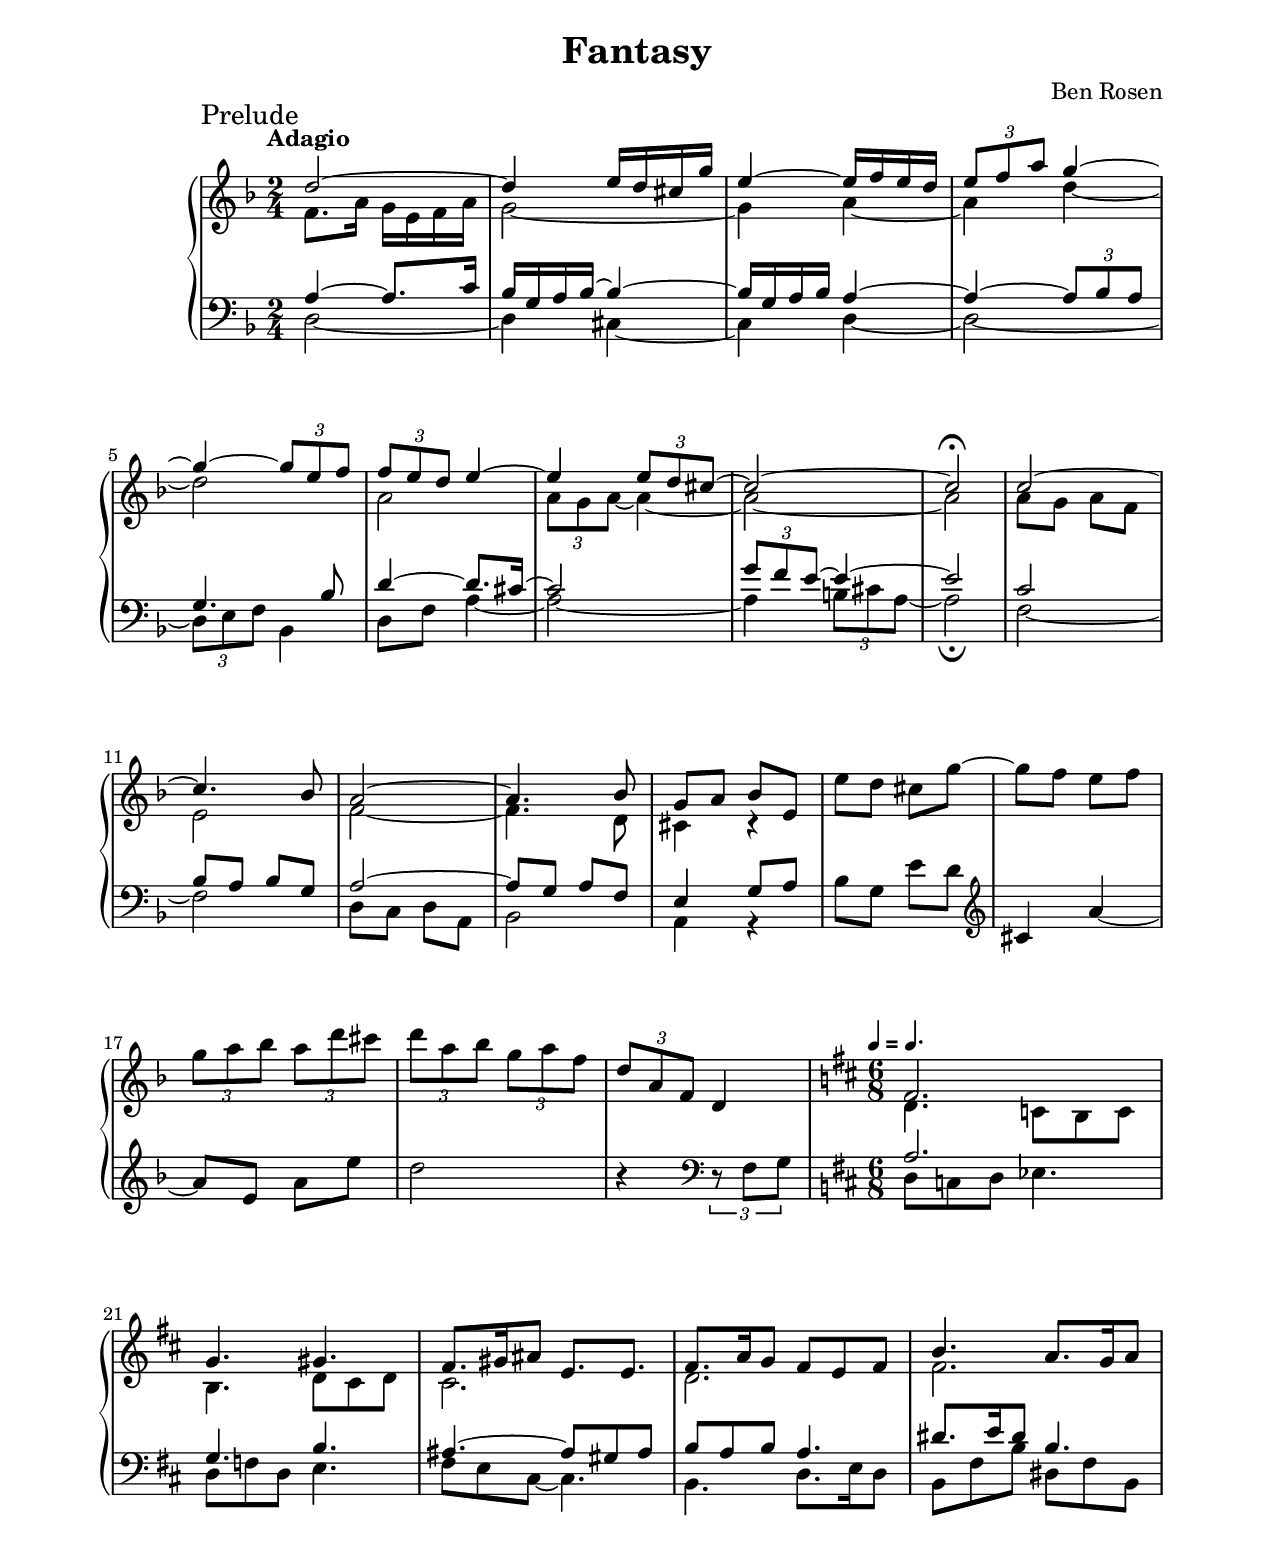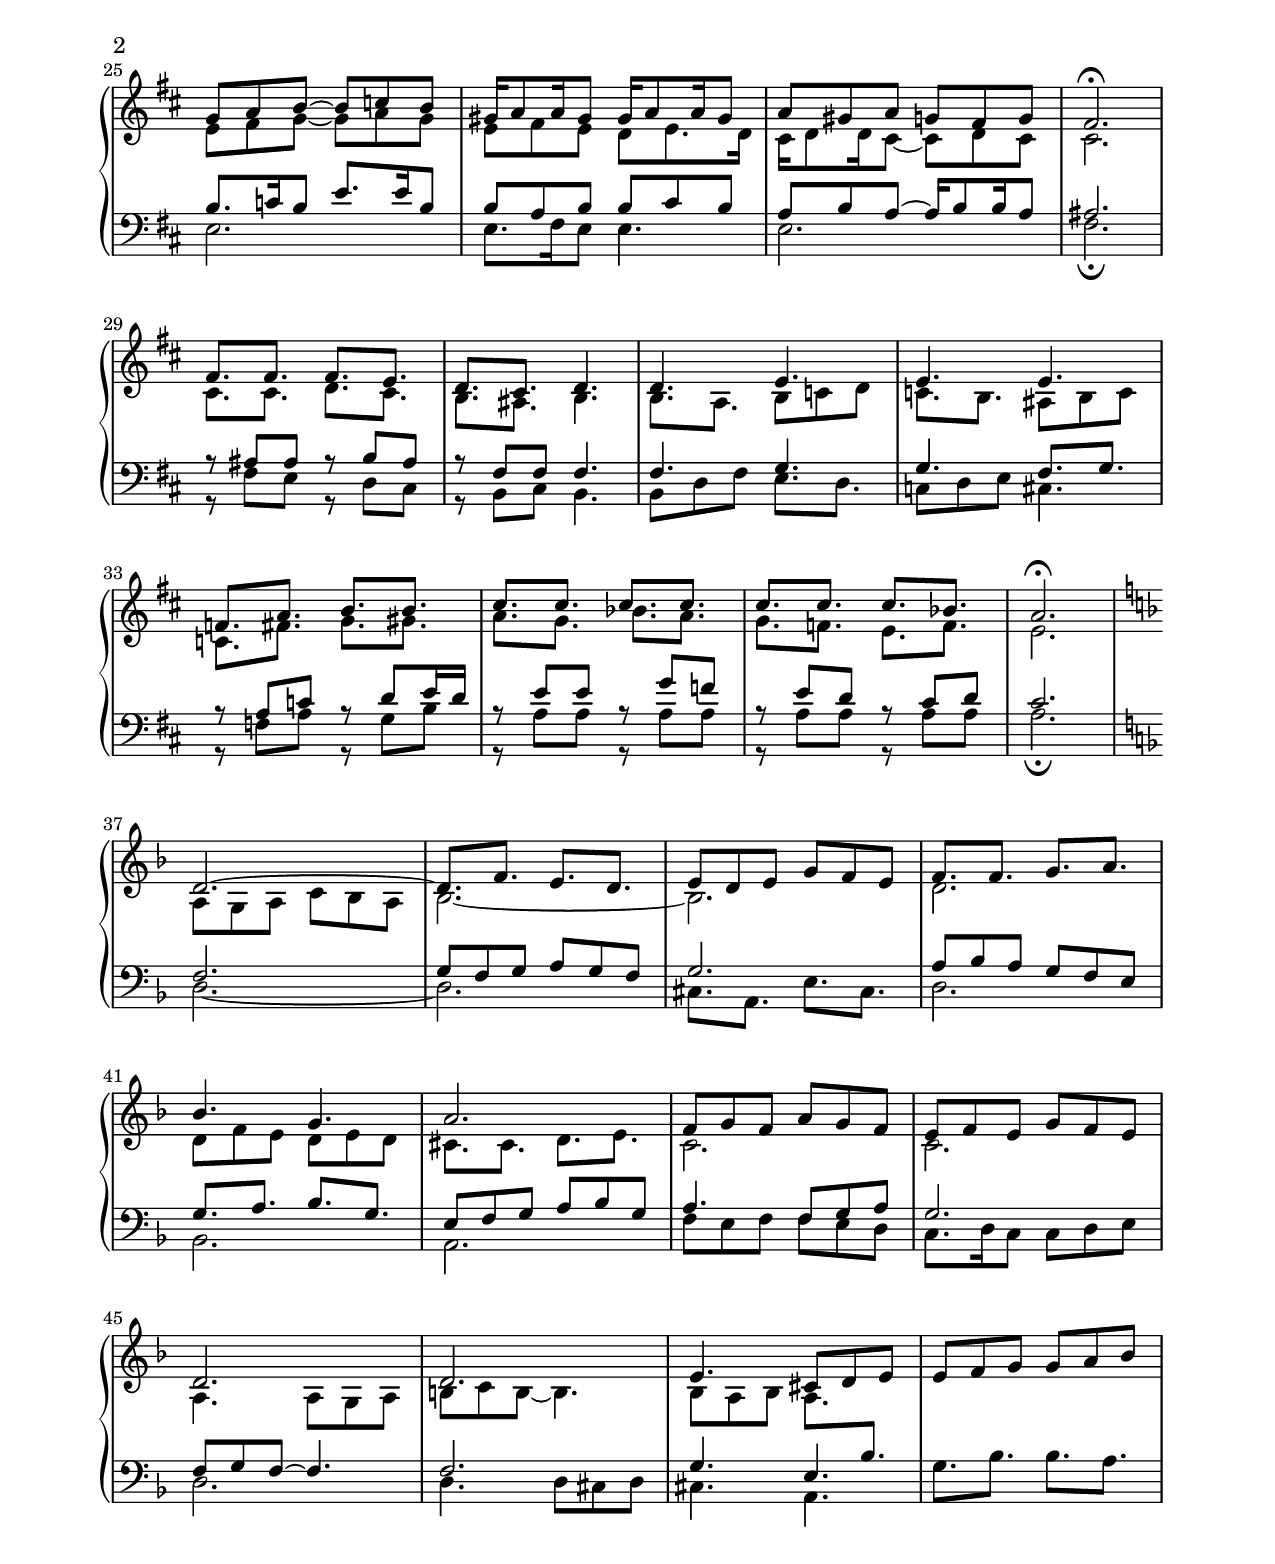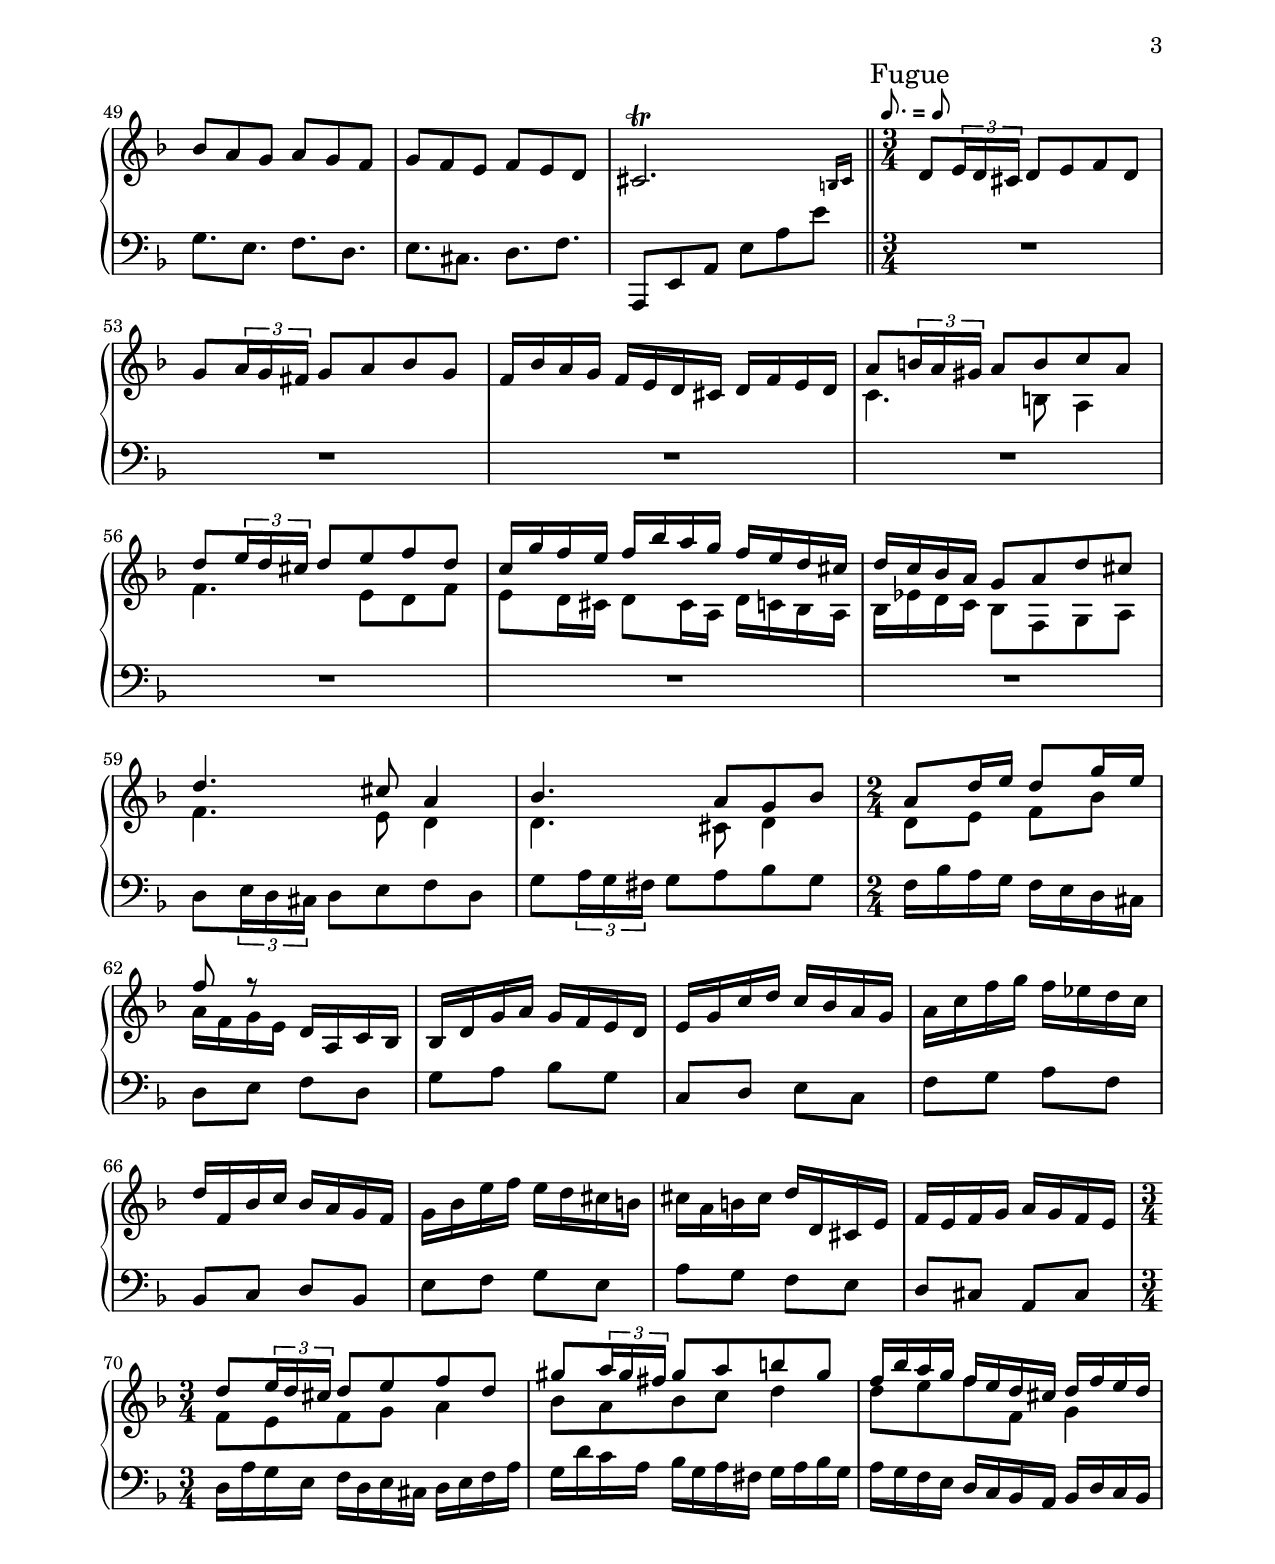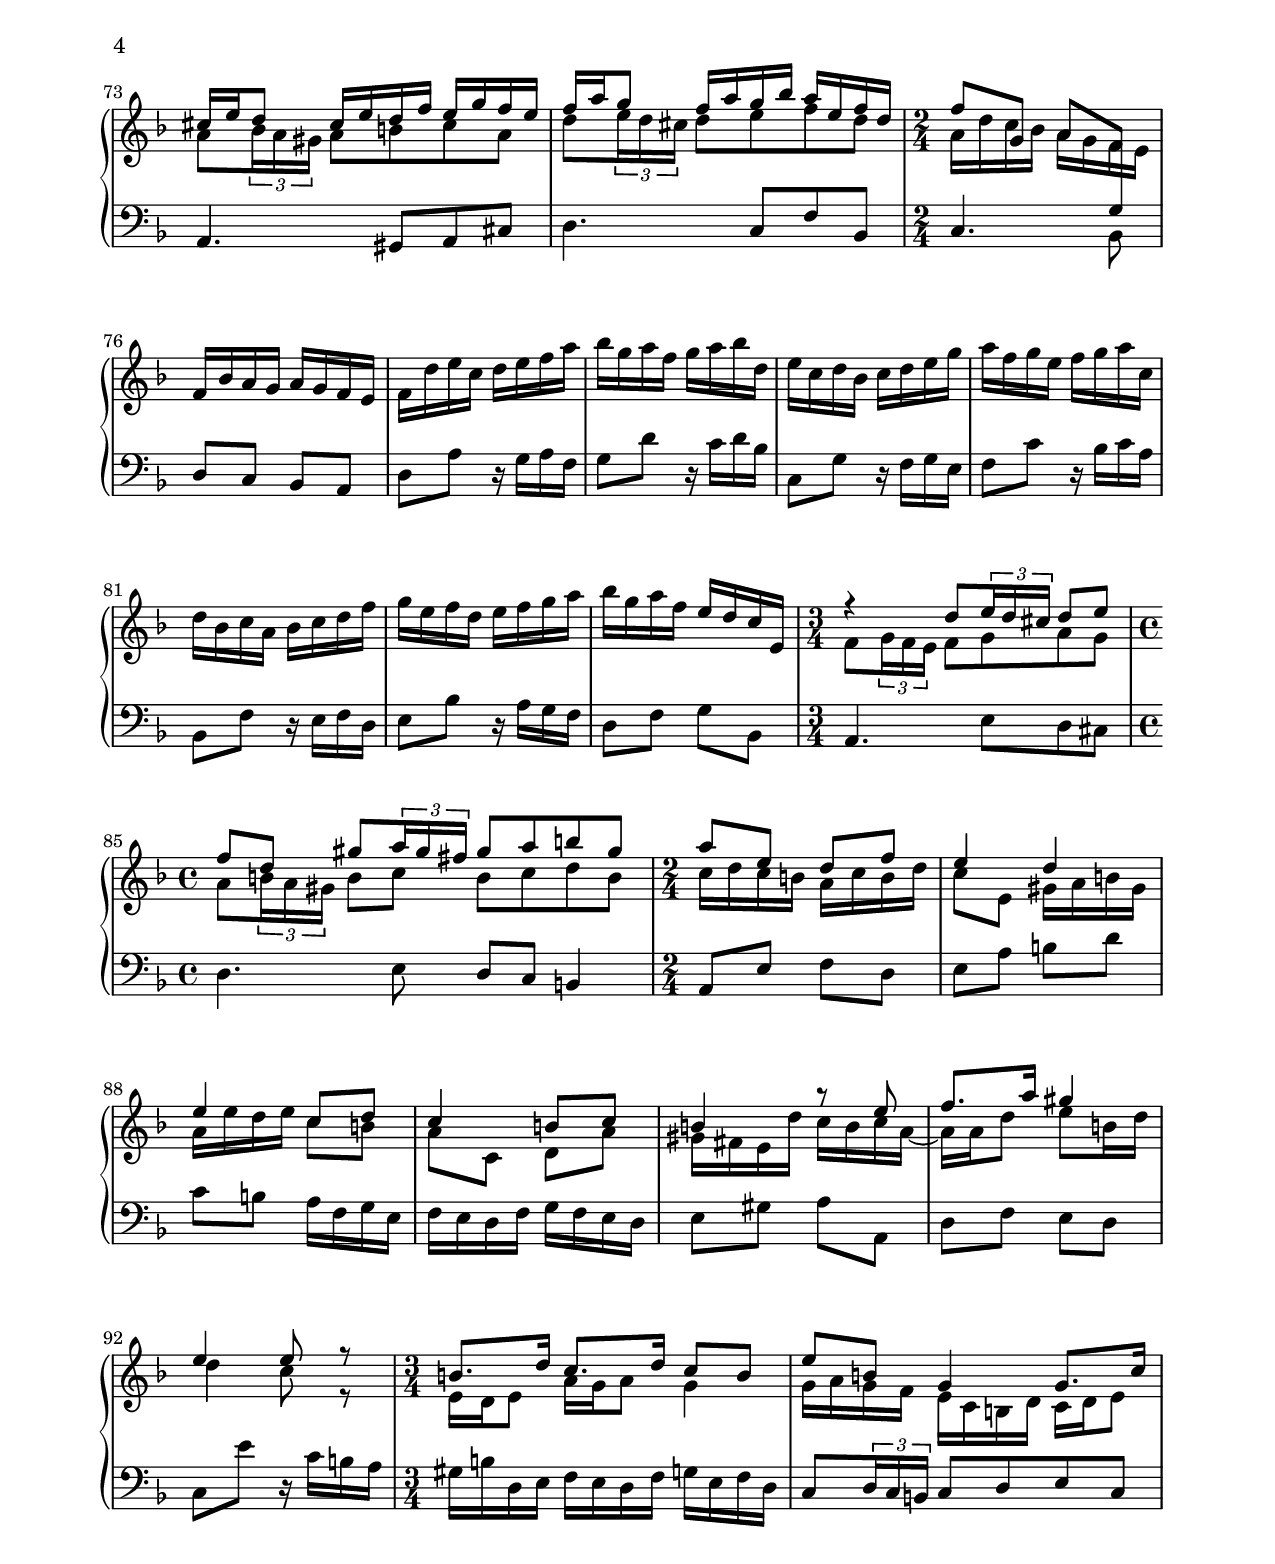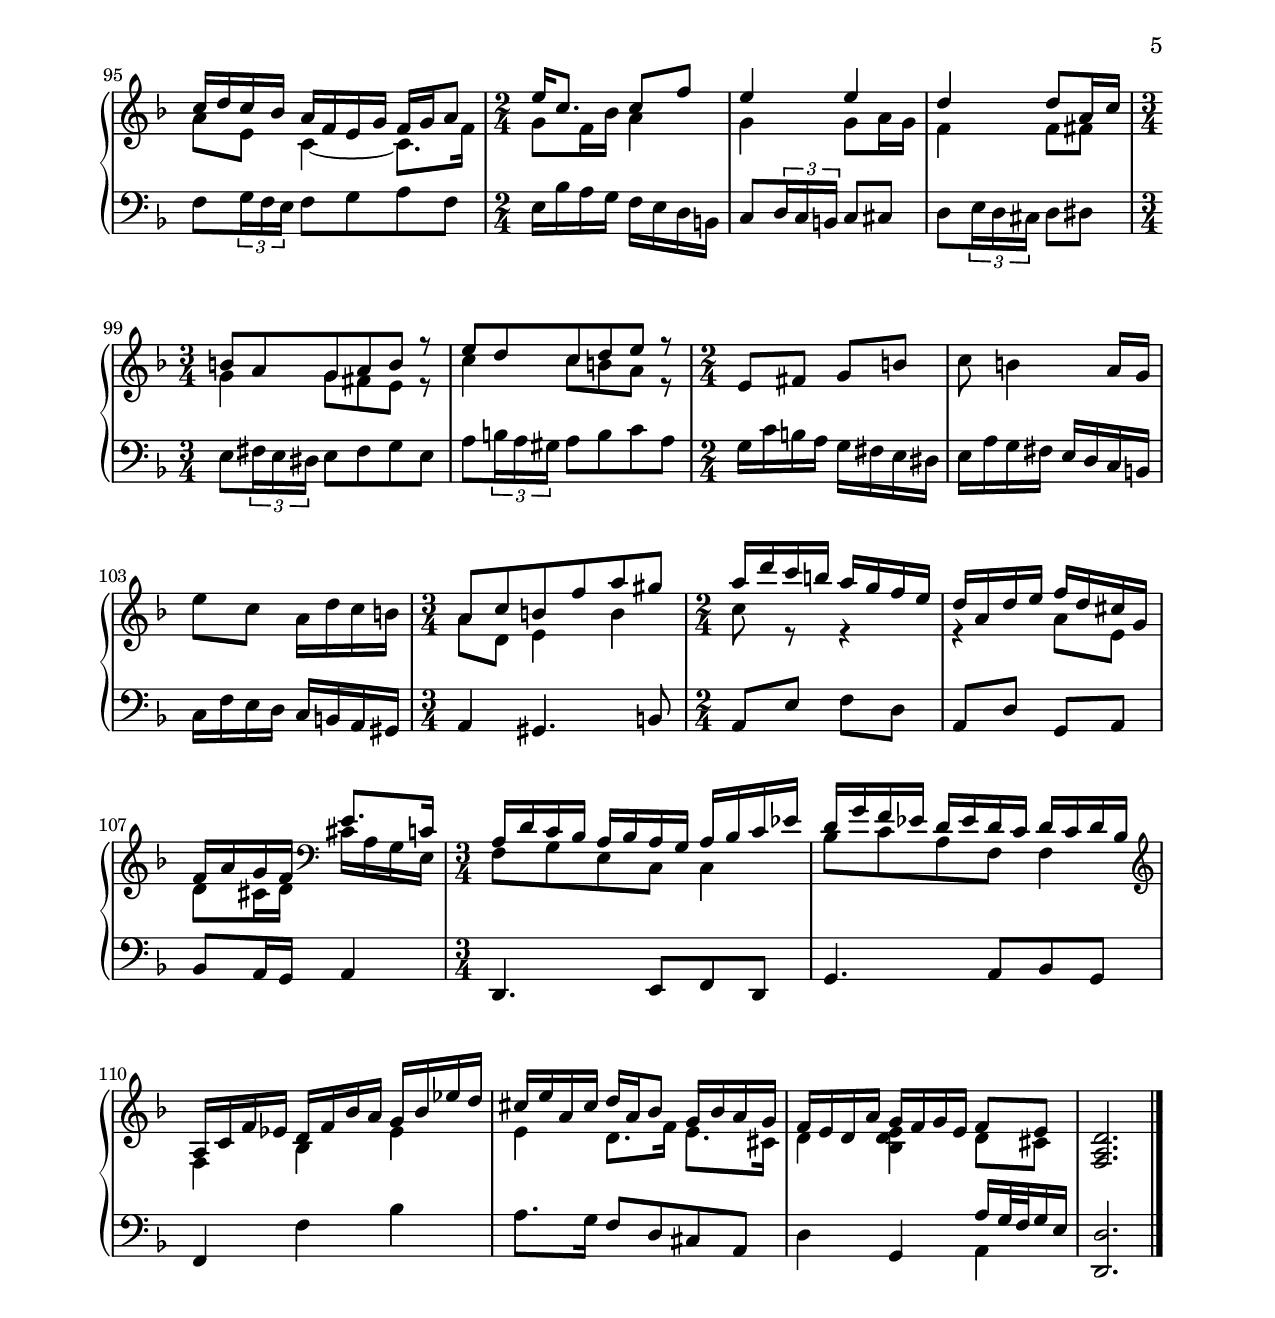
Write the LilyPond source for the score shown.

\version "2.24.0"

\include "settings.ily"

\header {
  title = "Fantasy"
  composer = "Ben Rosen"
}

key_and_time_prelude_one = {
  \tempo "Adagio"
  \key d \minor
  \time 2/4
}

key_and_time_prelude_two = {
  \tempo \markup { \rhythm  { c4 } = \rhythm { c4. } }
  \key b \minor
  \time 6/8
}

key_and_time_fugue = {
  \tempo \markup { \rhythm  { c8. } = \rhythm { c8 } }
  \time 3/4
}

prelude = {
  \section
  \sectionLabel "Prelude"
  \key_and_time_prelude_one
}

fugue = {
  \section
  \sectionLabel "Fugue"
  \key_and_time_fugue
}

upper_voices_prelude_one = {
  << {

    \relative d'' {
      | d2 ~
      | d4 e16 d cs g'
      | e4 ~ e16 f e d
      | \tuplet 3/2 { e8 f a } g4 ~
      | g4 ~ \tuplet 3/2 { g8 e f }
      | \tuplet 3/2 { f8 e d } e4 ~
      | e4 \tuplet 3/2 { e8 d cs ~ }
      | cs2 ~
      | cs2 -\fermata

      | c2 ~
      | c4. bf8
      | a2 ~
      | a4. bf8
      | g8 a bf e,
    }

  } \\ {

    \relative f' {
      | f8. a16 g e f a
      | g2 ~
      | g4 a ~
      | a d ~
      | d2
      | a2
      | \tuplet 3/2 { a8 g a ~ } a4 ~
      | a2 ~
      | a2

      | a8 g a f
      | e2
      | f2 ~
      | f4. d8
      | cs4 r
    }

  } >>
}

upper_voices_prelude_two = {
  << {

    \relative fs' {
      | fs2.
      | g4. gs
      | fs8. gs16 as8 e8. e
      | fs8. a16 g8 fs e fs
      | b4. a8. g16 a8
      | g8 a b ~ b c b
      | gs16 a8 a16 gs8 gs16 a8 a16 gs8
      | a8 gs a g fs g
      | fs2. -\fermata

      | fs8. fs fs e
      | d8. cs d4.
      | d4. e
      | e4. e
      | f8. a b b
      | cs8. cs cs cs
      | cs8. cs cs bf
      | a2. - \fermata
    }

  }  \\ {

    \relative d' {
      | d4. c8 b c
      | b4. d8 cs d
      | cs2.
      | d2.
      | fs2.
      | e8 fs g ~ g a g
      | e8 fs e d e8. d16
      | cs16 d8 d16 cs8 ~ cs d cs
      | cs2.

      | cs8. cs d cs
      | b8. as b4.
      | b8. a b8 c d
      | c8. b as8 b c
      | c8. fs g gs
      | a8. g bf a
      | g8. f e f
      | e2.
    }

  } >>
}

upper_voices_prelude_three = {
  << {

    \relative d {
      | d'2. ~
      | d8. f e8. d
      | e8 d e g f e
      | f8. f  g8. a
      | bf4. g
      | a2.
      | f8 g f a g f
      | e8 f e g f e
      | d2.
      | d2.
      | e4. cs8 d e
      | e8 f g g a bf
      | bf8 a g a g f
      | g8 f e f e d
      | \afterGrace 15/16 cs2. \trill { b16 cs }
    }

  } \\ {

    \relative a {
      | a8 g a c bf a
      | bf2. ~
      | bf2.
      | d2.
      | d8 f e d e d
      | cs8. cs d e
      | c2.
      | c2.
      | a4. a8 g a
      | b8 c b ~ b4.
      | bf8 a bf a8.
      \change Staff = "lower"
      \stemUp bf
    }

  } >>
}

upper_voices_fugue_one = {
  << {

    \relative a' {
      | a8 \tuplet 3/2 { b16 a gs } a8 b c a
      | d8 \tuplet 3/2 { e16 d cs } d8 e f d
      | c16 g' f e f bf a g f e d cs
      | d16 c bf a g8 a d cs
      | d4. cs8 a4
      | bf4. a8 g bf

      \time 2/4

      | a8 d16 e d8 g16 e
      | f8 r
    }

  } \\ {

    \relative c' {
      | c4. b8 a4
      | f'4. e8 d f
      | e8 d16 cs d8 cs16 a d c bf a
      | bf16 ef d c bf8 f g a
      | f'4. e8 d4
      | d4. cs8 d4

      \time 2/4

      | d8 e f bf
      | a16 f g e
    }

  } >>
}

upper_voices_fugue_two = {
  << {

    \relative d'' {
      | d8 \tuplet 3/2 { e16 d cs } d8 e f d
      | gs8 \tuplet 3/2 { a16 gs fs } gs8 a b gs
      | f16 bf a g f e d cs d f e d
      | cs16 e d8 cs16 e d f e g f e
      | f16 a g8 f16 a g bf a e f d

      \time 2/4

      | f8 g, a
      \change Staff = "lower"
      g,
    }

  } \\ {

    \relative f' {
      | f8 e f g a4
      | bf8 a bf c d4
      | d8 e f f, g4
      | a8 \tuplet 3/2 { bf16 a gs } a8 b cs a
      | d8 \tuplet 3/2 { e16 d cs } d8 e f d

      \time 2/4

      | a16 d c bf a g f e
    }

  } >>
}

upper_voices_fugue_three = {
  << {

    \relative d'' {
      | r4 d8 \tuplet 3/2 { e16 d cs } d8 e

      \time 4/4

      | f8 d gs \tuplet 3/2 { a16 gs fs } gs8 a b gs

      \time 2/4

      | a8 e d f
      | e4 d
      | e4 c8 d
      | c4 b8 c
      | b4 r8 e
      | f8. a16 gs4
      | e4 e8 r

      \time 3/4

      | b8. d16 c8. d16 c8 b
      | e b g4 g8. c16
      | c16 d c bf a f e g f g a8

      \time 2/4

      | e'16 c8. c8 f
      | e4 e
      | d4 d8 a16 c

      \time 3/4

      | b8 a g a b r
      | e d c d e r
    }

  } \\ {

    \relative f' {
      | f8 \tuplet 3/2 { g16 f e } f8 g a g

      \time 4/4

      | a8 \tuplet 3/2 { b16 a gs } b8 c b8 c d b

      \time 2/4

      | c16 d c b a c b d
      | c8 e, gs16 a b gs
      | a16 e' d e c8 b
      | a8 c, d a'
      | gs16 fs e d' c b c a ~
      | a16 a d8 e b16 d
      | d4 c8 r

      \time 3/4

      | e,16 d e8 a16 g a8 g4
      | g16 a g f e c b d c d e8
      | a8 e c4 ~ c8. f16

      \time 2/4

      | g8 f16 bf a4
      | g4 g8 a16 g
      | f4 f8 fs

      \time 3/4

      | g4 g8 fs e r
      | c'4 c8 b a r
    }

  } >>
}

upper_voices_fugue_four = {
  << {

    \relative a' {
      | a8 c b f' a gs

      \time 2/4

      | a16 d c b a g f e
      | d16 a d e f d cs g
      | f16 a g f
        \clef "bass"
        e8. c16

      \time 3/4

      | a16 d c bf a bf a g a bf c ef
      | d16 g f ef d ef d c d c d bf


      \clef "treble"

      | a16 c f ef d f bf a g bf ef d
      | cs16 e a, cs d a bf8 g16 bf a g
      | f16 e d a' g f g e f8 e
    }

  } \\ {

    \relative a' {
      | a8 d, e4 b'

      \time 2/4

      | c8 r r4
      | r4 a8 e
      | d8 cs16 d
        \clef "bass"
        cs a g e
      | f8 g e c c4
      | bf'8 c a f f4

      \clef "treble"

      | f4 bf ef
      | e4 d8. f16 e8. cs16
      | d4 <bf d e> d8 cs
    }

  } >>
}

upper_staff = \relative e'' {
  \prelude

  \upper_voices_prelude_one

  | e8 d cs g' ~
  | g8 f e f \tuplet 3/2 { g8 a bf } \tuplet 3/2 { a8 d cs }
  | \tuplet 3/2 { d8 a bf } \tuplet 3/2 { g8 a f }
  | \tuplet 3/2 { d8 a f } d4

  \key_and_time_prelude_two

  \upper_voices_prelude_two

  \key d \minor

  \upper_voices_prelude_three

  \fugue

  | d8 \tuplet 3/2 { e16 d cs } d8 e f d
  | g8 \tuplet 3/2 { a16 g fs } g8 a bf g
  | f16 bf a g f e d cs d f e d

  \upper_voices_fugue_one

  d16 a c bf
  | bf16 d g a g f e d
  | e g c d c bf a g
  | a c f g f ef d c
  | d f, bf c bf a g f
  | g bf e f e d cs b
  | cs a b cs d d, cs e
  | f e f g a g f e

  \upper_voices_fugue_two

  | f16 bf a g a g f e
  | f16 d' e c d e f a
  | bf16 g a f g a bf d,
  | e16 c d bf c d e g
  | a16 f g e f g a c,
  | d16 bf c a bf c d f
  | g16 e f d e f g a
  | bf g a f e d c e,

  \upper_voices_fugue_three

  \time 2/4

  | e8 fs g b
  | c b4 a16 g
  | e'8 c a16 d c b

  \time 3/4

  \upper_voices_fugue_four

  <f, a d>2.

  \bar "|."
}

lower_voices_prelude_one = {
  << {

    \relative a {
      | a4 ~ a8. c16
      | bf16 g a bf ~ bf4 ~
      | bf16 g a bf a4 ~
      | a4 ~ \tuplet 3/2 { a8 bf a }
      | g4. bf8
      | d4 ~ d8. cs16 ~
      | cs2
      | \tuplet 3/2 { g'8 f e ~ } e4 ~
      | e2

      | c2
      | bf8 a bf g
      | a2 ~
      | a8 g8 a8 f8
      | e4 g8 a
    }

  } \\ {

    \relative d {
      | d2 ~
      | d4 cs ~
      | cs4 d ~
      | d2 ~
      | \tuplet 3/2 { d8 e f } bf,4
      | d8 f a4 ~
      | a2 ~
      | a4 \tuplet 3/2 { b8 cs a ~ }
      | a2 -\fermata

      | f2 ~
      | f2
      | d8 c d a
      | bf2
      | a4 r
    }

  } >>
}

lower_voices_prelude_two = {
  << {

    \relative a {
      | a2.
      | g4. b
      | as4. ~ as8 gs as
      | b8 a8 b8 a4.
      | ds8. e16 ds8 b4.
      | b8. c16 b8 e8. e16 b8
      | b8 a8 b8 b8 cs8 b8
      | a8 b8 a8 ~ a16 b8 b16 a8
      | as2.

      | r8 as8 as8 r8 b8 as8
      | r8 fs8 fs8 fs4.
      | fs4. g4.
      | g4. fs8. g
      | r8 a8 c8 r8 d8 e16 d16
      | r8 e8 e8 r8 g8 f8
      | r8 e8 d8 r8 cs8 d8
      | cs2. 
    }

  } \\ {

    \relative d {
      | d8 c d ef4.
      | d8 f d e4.
      | fs8 e cs ~ cs4.
      | b4. d8. e16 d8
      | b8 fs' b ds, fs b,
      | e2.
      | e8. fs16 e8 e4.
      | e2.
      | fs2. -\fermata

      | r8 fs e r d cs
      | r8 b cs b4.
      | b8 d fs e8. d
      | c8 d e cs4.
      | r8 f a r g b
      | r8 a a r a a
      | r8 a a r a a
      | a2. -\fermata
    }

  } >>
}

lower_voices_prelude_three = {
  << {

    \relative f {
      | f2.
      | g8 f g a g f
      | g2.
      | a8 bf a g f e
      | g8. a bf8. g
      | e8 f g a bf g
      | a4. f8 g a
      | g2.
      | f8 g f ~ f4.
      | f2.
      | g4. e4.
    }

  } \\ {

    \relative d {
      | d2. ~
      | d2.
      | cs8. a e' cs
      | d2.
      | bf2.
      | a2.
      | f'8 e f f e d
      | c8. d16 c8 c d e
      | d2.
      | d4. d8 cs d
      | cs4. a
    }

  } >>
}

lower_staff = \relative b {
  \clef "bass"

  \prelude

  \lower_voices_prelude_one

  | bf8 g e' d

  \clef "treble"

  | cs4 a' ~
  | a8 e a e'
  | d2

  | r4
  \clef "bass"
  \tuplet 3/2 { r8 f,, g }

  \key_and_time_prelude_two

  \lower_voices_prelude_two

  \key d \minor

  \lower_voices_prelude_three

  | g8. bf bf a
  | g8. e f d
  | e8. cs d f
  | a,,8 e' a e' a e'

  \fugue

  | R2. * 7

  | d,8 \tuplet 3/2 { e16 d cs } d8 e f d
  | g8 \tuplet 3/2 { a16 g fs } g8 a bf g

  \time 2/4

  | f16 bf a g f e d cs
  | d8 e f d
  | g8 a bf g
  | c,8 d e c
  | f8 g a f
  | bf,8 c d bf
  | e8 f g e
  | a8 g f e
  | d8 cs a cs

  \time 3/4

  | d16 a' g e f d e cs d e f a
  | g16 d' c a bf g a fs g a bf g
  | a16 g f e d c bf a bf d c bf
  | a4. gs8 a cs
  | d4. c8 f bf,

  \time 2/4

  | c4. \stemDown bf8 \stemNeutral
  | d8 c bf a
  | d8 a' r16 g a f
  | g8 d' r16 c d bf
  | c,8 g' r16 f g e
  | f8 c' r16 bf c a
  | bf,8 f' r16 e f d
  | e8 bf' r16 a g f
  | d8 f g bf,

  \time 3/4

  | a4. e'8 d cs

  \time 4/4

  | d4. e8 d c b4

  \time 2/4

  | a8 e' f d
  | e8 a b d8
  | c8 b a16 f g e
  | f16 e d f g f e d
  | e8 gs a a,8
  | d8 f e d8
  | c8 e' r16 c b a

  \time 3/4

  | gs16 b d, e f e d f g e f d
  | c8 \tuplet 3/2 { d16 c b } c8 d e c
  | f8 \tuplet 3/2 { g16 f e } f8 g a f8

  \time 2/4

  | e16 bf' a g f e d b

  | c8 \tuplet 3/2 { d16 c b } c8 cs
  | d \tuplet 3/2 { e16 d cs } d8 ds

  \time 3/4

  | e8 \tuplet 3/2 { fs16 e ds } e8 fs g e8
  | a8 \tuplet 3/2 { b16 a gs } a8 b c a

  \time 2/4

  | g16 c b a g fs e ds e a g fs e d c b c f e d c b a gs

  \time 3/4

  | a4 gs4. b8

  \time 2/4

  | a8 e' f d
  | a8 d g, a
  | bf8 a16 g a4

  \time 3/4

  | d,4. e8 f d
  | g4. a8 bf g
  | f4 f'4 bf4
  | a8. g16 f8 d cs a
  | d4 g, << { a'16 g32 f g16 e } \\ a,4 >>
  | <d, d'>2.

  \bar "|."
}

\score {
  \new PianoStaff {
    <<
      \new Staff = "upper" \upper_staff
      \new Staff = "lower" \lower_staff
    >>
  }
}
